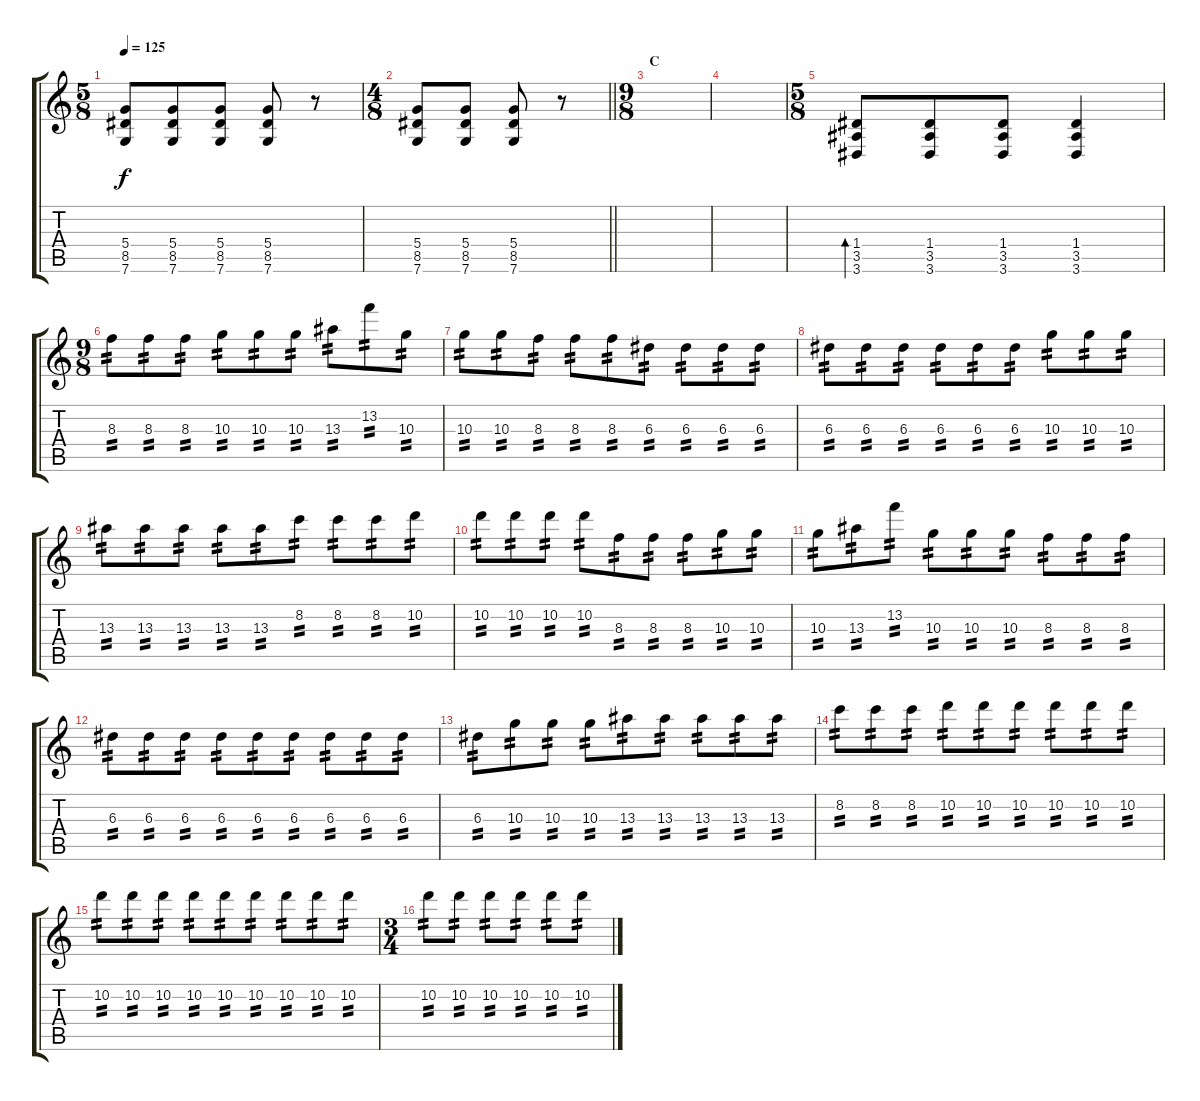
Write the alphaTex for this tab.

\track "" {instrument electricguitarmuted}
\staff {score tabs}
\tuning (G4 E4 A3 D3 G2 C2) {hide}
\ts (5 8)
\tempo 125
\clef g2
\ks c
(5.4 8.5 7.6).8{dy f} (5.4 8.5 7.6).8 (5.4 8.5 7.6).8 (5.4 8.5 7.6).8 r.8 |
\ts (4 8)
\barLineRight lightlight
(5.4 8.5 7.6).8 (5.4 8.5 7.6).8 (5.4 8.5 7.6).8 r.8 |
\ts (9 8)
\section ("" "C")
|
|
\ts (5 8)
(1.4 3.5 3.6).8{bd 240 instrument distortionguitar} (1.4 3.5 3.6).8 (1.4 3.5 3.6).8 (1.4 3.5 3.6).4 |
\ts (9 8)
8.3.8{tp 2} 8.3.8{tp 2} 8.3.8{tp 2} 10.3.8{tp 2} 10.3.8{tp 2} 10.3.8{tp 2} 13.3.8{tp 2} 13.2.8{tp 2} 10.3.8{tp 2} |
10.3.8{tp 2} 10.3.8{tp 2} 8.3.8{tp 2} 8.3.8{tp 2} 8.3.8{tp 2} 6.3.8{tp 2} 6.3.8{tp 2} 6.3.8{tp 2} 6.3.8{tp 2} |
6.3.8{tp 2} 6.3.8{tp 2} 6.3.8{tp 2} 6.3.8{tp 2} 6.3.8{tp 2} 6.3.8{tp 2} 10.3.8{tp 2} 10.3.8{tp 2} 10.3.8{tp 2} |
13.3.8{tp 2} 13.3.8{tp 2} 13.3.8{tp 2} 13.3.8{tp 2} 13.3.8{tp 2} 8.2.8{tp 2} 8.2.8{tp 2} 8.2.8{tp 2} 10.2.8{tp 2} |
10.2.8{tp 2} 10.2.8{tp 2} 10.2.8{tp 2} 10.2.8{tp 2} 8.3.8{tp 2} 8.3.8{tp 2} 8.3.8{tp 2} 10.3.8{tp 2} 10.3.8{tp 2} |
10.3.8{tp 2} 13.3.8{tp 2} 13.2.8{tp 2} 10.3.8{tp 2} 10.3.8{tp 2} 10.3.8{tp 2} 8.3.8{tp 2} 8.3.8{tp 2} 8.3.8{tp 2} |
6.3.8{tp 2} 6.3.8{tp 2} 6.3.8{tp 2} 6.3.8{tp 2} 6.3.8{tp 2} 6.3.8{tp 2} 6.3.8{tp 2} 6.3.8{tp 2} 6.3.8{tp 2} |
6.3.8{tp 2} 10.3.8{tp 2} 10.3.8{tp 2} 10.3.8{tp 2} 13.3.8{tp 2} 13.3.8{tp 2} 13.3.8{tp 2} 13.3.8{tp 2} 13.3.8{tp 2} |
8.2.8{tp 2} 8.2.8{tp 2} 8.2.8{tp 2} 10.2.8{tp 2} 10.2.8{tp 2} 10.2.8{tp 2} 10.2.8{tp 2} 10.2.8{tp 2} 10.2.8{tp 2} |
10.2.8{tp 2} 10.2.8{tp 2} 10.2.8{tp 2} 10.2.8{tp 2} 10.2.8{tp 2} 10.2.8{tp 2} 10.2.8{tp 2} 10.2.8{tp 2} 10.2.8{tp 2} |
\ts (3 4)
10.2.8{tp 2} 10.2.8{tp 2} 10.2.8{tp 2} 10.2.8{tp 2} 10.2.8{tp 2} 10.2.8{tp 2}
